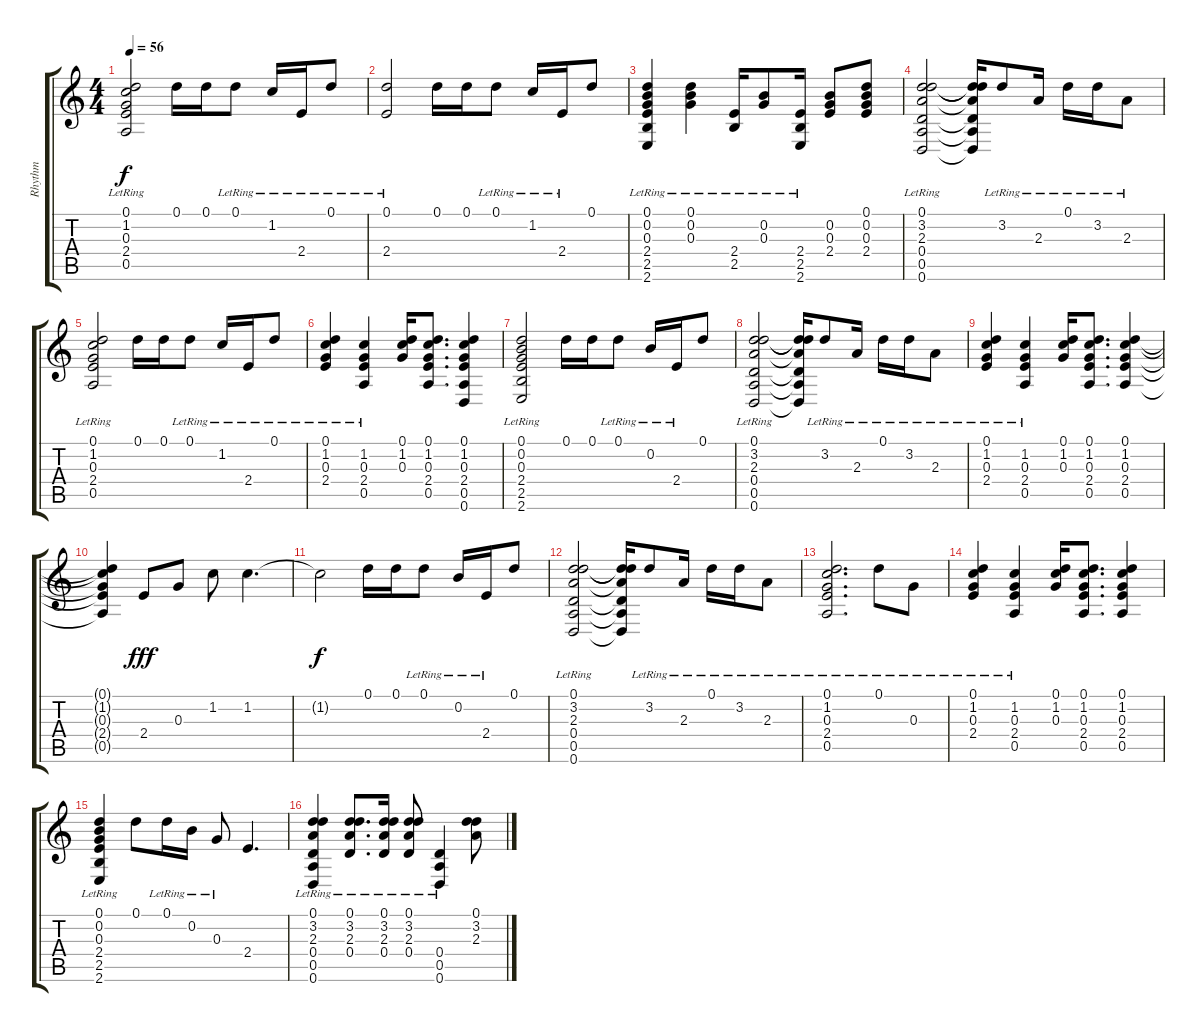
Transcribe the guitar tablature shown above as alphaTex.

\track ("Rhythm" "Rhythm") {instrument distortionguitar}
\staff {score tabs}
\tuning (D4 B3 G3 D3 A2 D2) {hide}
\ts (4 4)
\tempo 56
\clef g2
\ks c
(0.1{lr} 1.2{lr} 0.3{lr} 2.4{lr} 0.5{lr}).2{dy f} 0.1.16 0.1.16 0.1{lr}.8 1.2{lr}.16 2.4{lr}.16 0.1{lr}.8 |
(0.1{lr} 2.4{lr}).2 0.1.16 0.1.16 0.1{lr}.8 1.2{lr}.16 2.4{lr}.16 0.1.8 |
(0.1 0.2 0.3 2.4{lr} 2.5{lr} 2.6{lr}).4 (0.1{lr} 0.2{lr} 0.3{lr}).4 (2.4{lr} 2.5{lr}).16 (0.2{lr} 0.3{lr}).8 (2.4 2.5{lr} 2.6{lr}).16 (0.2 0.3 2.4).8 (0.1 0.2 0.3 2.4).8 |
(0.1{lr} 3.2{lr} 2.3{lr} 0.4{lr} 0.5 0.6).2 (0.1{t} 3.2{t} 2.3{t} 0.4{t} 0.5{t} 0.6{t}).16 3.2{lr}.8 2.3{lr}.16 0.1{lr}.16 3.2{lr}.16 2.3{lr}.8 |
(0.1{lr} 1.2{lr} 0.3{lr} 2.4{lr} 0.5{lr}).2 0.1.16 0.1.16 0.1{lr}.8 1.2{lr}.16 2.4{lr}.16 0.1{lr}.8 |
(0.1{lr} 1.2 0.3 2.4).4 (1.2{lr} 0.3{lr} 2.4{lr} 0.5{lr}).4 (0.1 1.2 0.3).16 (0.1 1.2 0.3 2.4 0.5).8{d} (0.1 1.2 0.3 2.4 0.5 0.6).4 |
(0.1 0.2{lr} 0.3{lr} 2.4 2.5 2.6).2 0.1.16 0.1.16 0.1{lr}.8 0.2{lr}.16 2.4{lr}.16 0.1.8 |
(0.1{lr} 3.2{lr} 2.3{lr} 0.4{lr} 0.5 0.6).2 (0.1{t} 3.2{t} 2.3{t} 0.4{t} 0.5{t} 0.6{t}).16 3.2{lr}.8 2.3{lr}.16 0.1{lr}.16 3.2{lr}.16 2.3{lr}.8 |
(0.1{lr} 1.2 0.3 2.4).4 (1.2{lr} 0.3{lr} 2.4{lr} 0.5{lr}).4 (0.1 1.2 0.3).16 (0.1 1.2 0.3 2.4 0.5).8{d} (0.1 1.2 0.3 2.4 0.5).4 |
(0.1{t} 1.2{t} 0.3{t} 2.4{t} 0.5{t}).4 2.4.8{dy fff} 0.3.8 1.2.8 1.2.4{d} |
1.2{t}.2{dy f} 0.1.16 0.1.16 0.1{lr}.8 0.2{lr}.16 2.4{lr}.16 0.1.8 |
(0.1{lr} 3.2{lr} 2.3{lr} 0.4{lr} 0.5 0.6).2 (0.1{t} 3.2{t} 2.3{t} 0.4{t} 0.5{t} 0.6{t}).16 3.2{lr}.8 2.3{lr}.16 0.1{lr}.16 3.2{lr}.16 2.3{lr}.8 |
(0.1 1.2{lr} 0.3 2.4 0.5).2{d} 0.1{lr}.8 0.3{lr}.8 |
(0.1{lr} 1.2 0.3 2.4).4 (1.2{lr} 0.3{lr} 2.4{lr} 0.5{lr}).4 (0.1 1.2 0.3).16 (0.1 1.2 0.3 2.4 0.5).8{d} (0.1 1.2 0.3 2.4 0.5).4 |
(0.1{lr} 0.2{lr} 0.3{lr} 2.4{lr} 2.5{lr} 2.6{lr}).4 0.1.8 0.1{lr}.16 0.2{lr}.16 0.3{lr}.8 2.4.4{d} |
(0.1 3.2 2.3 0.4 0.5{lr} 0.6{lr}).4 (0.1 3.2{lr} 2.3 0.4).8{d} (0.1 3.2 2.3{lr} 0.4{lr}).16 (0.1{lr} 3.2{lr} 2.3{lr} 0.4).8 (0.4{lr} 0.5{lr} 0.6{lr}).4 (0.1 3.2 2.3).8
